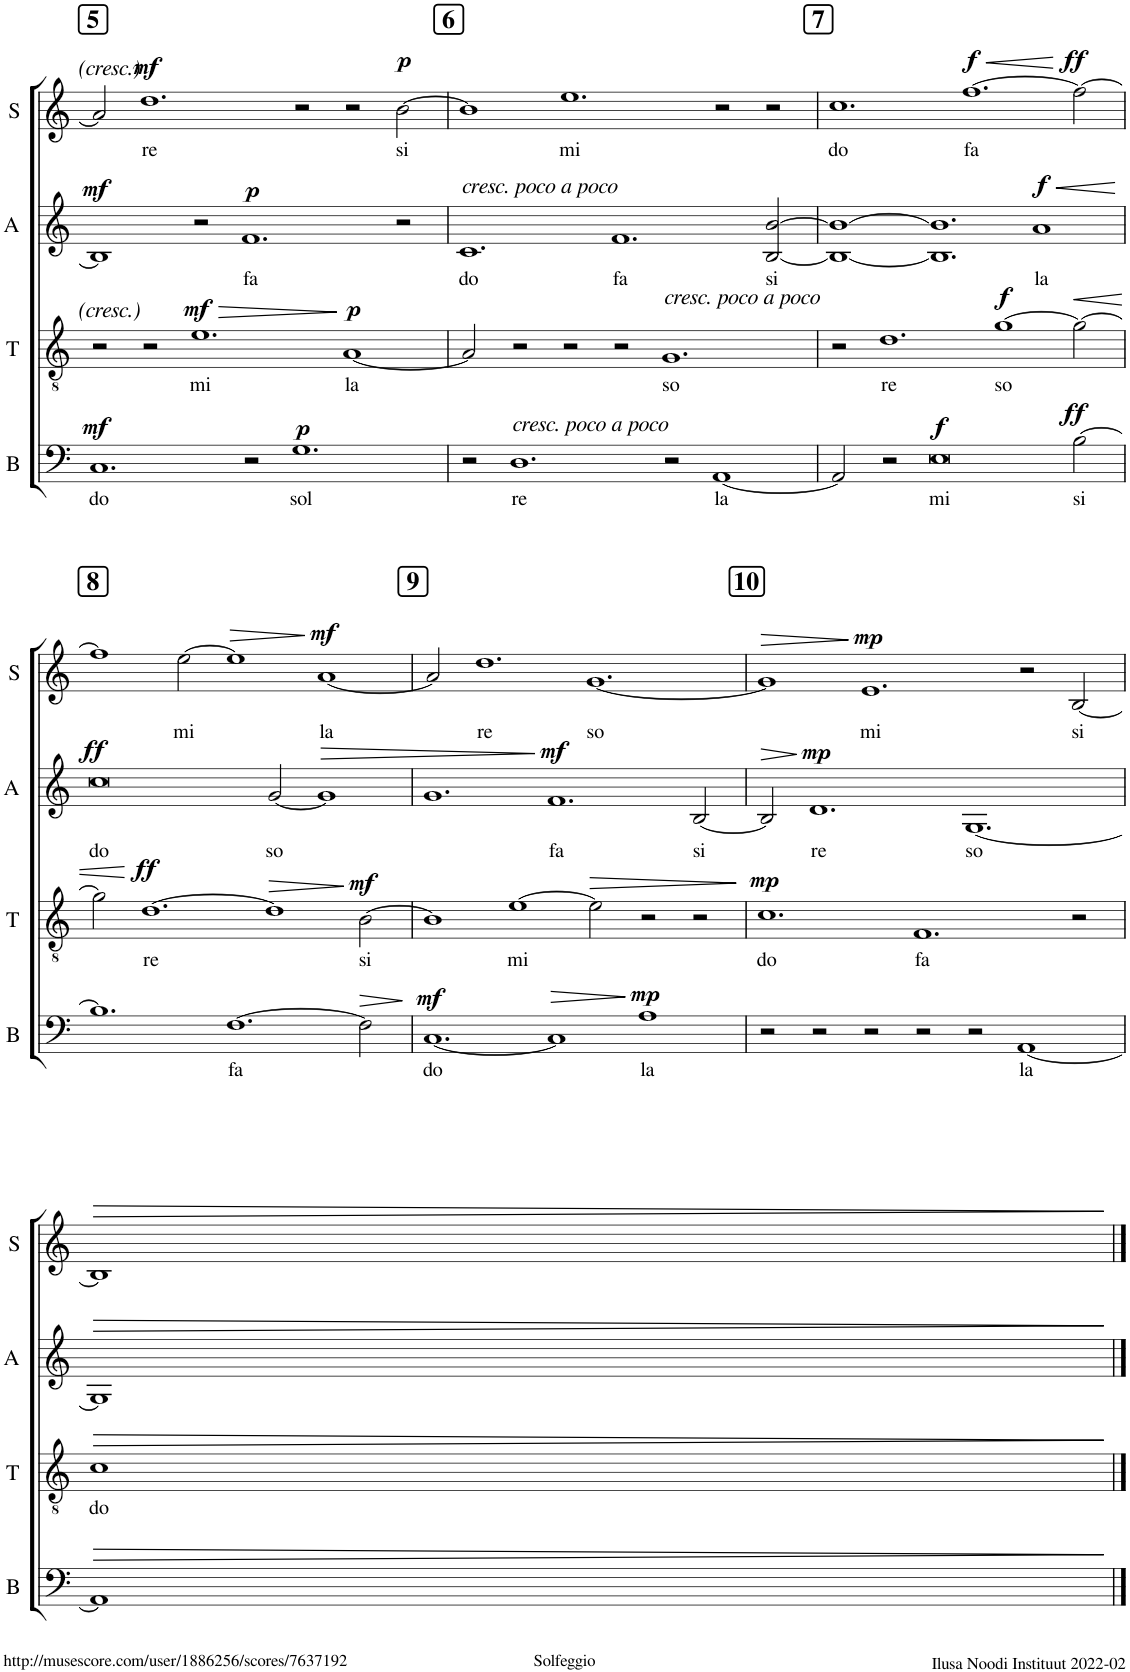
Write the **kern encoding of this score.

**kern	**text	**dynam	**kern	**text	**dynam	**kern	**text	**dynam	**kern	**text	**dynam
*part4	*part4	*part4	*part3	*part3	*part3	*part2	*part2	*part2	*part1	*part1	*part1
*staff4	*staff4	*staff4	*staff3	*staff3	*staff3	*staff2	*staff2	*staff2	*staff1	*staff1	*staff1
*I"B	*	*	*I"T	*	*	*I"A	*	*	*I"S	*	*
*I'B	*	*	*I'T	*	*	*I'A	*	*	*I'S	*	*
!!LO:PB:g=z
*clefF4	*	*	*clefGv2	*	*	*clefG2	*	*	*clefG2	*	*
*k[]	*	*	*k[]	*	*	*k[]	*	*	*k[]	*	*
*M7/2	*	*	*M7/2	*	*	*M7/2	*	*	*M7/2	*	*
!!LO:REH:place=s1:a:B:cj:fs=14:t=5
=5	=5	=5	=5	=5	=5	=5	=5	=5	=5	=5	=5
!	!LO:LY:b	!LO:DY:a	!	!	!	!	!	!LO:DY:a	!	!	!
1.C	do	mf	2r	.	.	1B]	.	mf	2a/]	.	.
!	!	!	!	!	!	!	!	!	!	!LO:LY:b	!LO:DY:a
.	.	.	2r	.	.	.	.	.	1.dd	re	mf
!	!	!	!	!LO:LY:b	!LO:HP:b	!	!	!	!	!	!
!	!	!	!	!	!LO:DY:n=1:a	!	!	!	!	!	!
.	.	.	1.e	mi	> mf	2r	.	.	.	.	.
!	!	!	!	!	!	!	!LO:LY:b	!LO:DY:a	!	!	!
2r	.	.	.	.	.	1.f	fa	p	.	.	.
!	!LO:LY:b	!LO:DY:a	!	!	!	!	!	!	!	!	!
1.G	sol	p	.	.	.	.	.	.	2r	.	.
!	!	!	!	!LO:LY:b	!LO:DY:n=2:a	!	!	!	!	!	!
.	.	.	[1A	la	] p	.	.	.	2r	.	.
!	!	!	!	!	!	!	!	!	!	!LO:LY:b	!LO:DY:a
.	.	.	.	.	.	2r	.	.	[2b\	si	p
!!LO:REH:place=s1:a:B:cj:fs=14:t=6
=6	=6	=6	=6	=6	=6	=6	=6	=6	=6	=6	=6
!	!	!	!	!	!	!LO:TX:a:i:t=cresc. poco a poco	!	!	!	!	!
!	!	!	!	!	!	!	!LO:LY:b	!	!	!	!
2r	.	.	2A/]	.	.	1.c	do	.	1b]	.	.
!LO:TX:a:i:t=cresc. poco a poco	!	!	!	!	!	!	!	!	!	!	!
!	!LO:LY:b	!	!	!	!	!	!	!	!	!	!
1.D	re	.	2r	.	.	.	.	.	.	.	.
!	!	!	!	!	!	!	!	!	!	!LO:LY:b	!
.	.	.	2r	.	.	.	.	.	1.ee	mi	.
!	!	!	!	!	!	!	!LO:LY:b	!	!	!	!
.	.	.	2r	.	.	1.f	fa	.	.	.	.
!	!	!	!LO:TX:a:i:t=cresc. poco a poco	!	!	!	!	!	!	!	!
!	!	!	!	!LO:LY:b	!	!	!	!	!	!	!
2r	.	.	1.G	so	.	.	.	.	.	.	.
!	!LO:LY:b	!	!	!	!	!	!	!	!	!	!
[1AA	la	.	.	.	.	.	.	.	2r	.	.
!	!	!	!	!	!	!	!LO:LY:b	!	!	!	!
.	.	.	.	.	.	[2B/ [2b/	si	.	2r	.	.
!!LO:REH:place=s1:a:B:cj:fs=14:t=7
=7	=7	=7	=7	=7	=7	=7	=7	=7	=7	=7	=7
!	!	!	!	!	!	!	!	!	!	!LO:LY:b	!
2AA/]	.	.	2r	.	.	1B_ 1b_	.	.	1.cc	do	.
!	!	!	!	!LO:LY:b	!	!	!	!	!	!	!
2r	.	.	1.d	re	.	.	.	.	.	.	.
!	!LO:LY:b	!LO:DY:a	!	!	!	!	!	!	!	!	!
0E	mi	f	.	.	.	1.B] 1.b]	.	.	.	.	.
!	!	!	!	!	!	!	!	!	!	!LO:LY:b	!LO:HP:b
!	!	!	!	!	!	!	!	!	!	!	!LO:DY:n=1:a
.	.	.	.	.	.	.	.	.	[1.ff	fa	< f
!	!	!	!	!LO:LY:b	!LO:DY:a	!	!	!	!	!	!
.	.	.	[1g	so	f	.	.	.	.	.	.
!	!	!	!	!	!	!	!LO:LY:b	!LO:HP:b	!	!	!
!	!	!	!	!	!	!	!	!LO:DY:n=1:a	!	!	!
.	.	.	.	.	.	1a	la	< f	.	.	.
!	!LO:LY:b	!LO:DY:a	!	!	!LO:HP:b	!	!	!	!	!	!LO:DY:n=2:a
[2B\	si	ff	2g\_	.	<	.	.	.	2ff\_	.	[ ff
.	.	.	.	.	.	.	.	[	.	.	.
!!LO:LB:g=z
!!LO:REH:place=s1:a:B:cj:fs=14:t=8
=8	=8	=8	=8	=8	=8	=8	=8	=8	=8	=8	=8
!	!	!	!	!	!	!	!LO:LY:b	!LO:DY:a	!	!	!
1.B]	.	.	2g\]	.	.	0cc	do	ff	1ff]	.	.
!	!	!	!	!LO:LY:b	!LO:DY:n=1:a	!	!	!	!	!	!
.	.	.	[1.d	re	[ ff	.	.	.	.	.	.
!	!	!	!	!	!	!	!	!	!	!LO:LY:b	!
.	.	.	.	.	.	.	.	.	[2ee\	mi	.
!	!LO:LY:b	!	!	!	!	!	!	!	!	!	!LO:HP:b
[1.F	fa	.	.	.	.	.	.	.	1ee]	.	>
!	!	!	!	!	!LO:HP:b	!	!LO:LY:b	!	!	!	!
.	.	.	1d]	.	>	[2g/	so	.	.	.	.
!	!	!	!	!	!	!	!	!LO:HP:b	!	!LO:LY:b	!LO:DY:n=1:a
.	.	.	.	.	.	1g]	.	>	[1a	la	] mf
!	!	!LO:HP:b	!	!LO:LY:b	!LO:DY:n=2:a	!	!	!	!	!	!
2F\]	.	>	[2B\	si	] mf	.	.	.	.	.	.
.	.	]	.	.	.	.	.	.	.	.	.
!!LO:REH:place=s1:a:B:cj:fs=14:t=9
=9	=9	=9	=9	=9	=9	=9	=9	=9	=9	=9	=9
!	!LO:LY:b	!LO:DY:a	!	!	!	!	!	!	!	!	!
[1.C	do	mf	1B]	.	.	1.g	.	.	2a/]	.	.
!	!	!	!	!	!	!	!	!	!	!LO:LY:b	!
.	.	.	.	.	.	.	.	.	1.dd	re	.
!	!	!	!	!LO:LY:b	!	!	!	!	!	!	!
.	.	.	[1e	mi	.	.	.	.	.	.	.
!	!	!LO:HP:b	!	!	!	!	!LO:LY:b	!LO:DY:n=1:a	!	!	!
1C]	.	>	.	.	.	1.f	fa	] mf	.	.	.
!	!	!	!	!	!LO:HP:b	!	!	!	!	!LO:LY:b	!
.	.	.	2e\]	.	>	.	.	.	[1.g	so	.
!	!LO:LY:b	!LO:DY:n=1:a	!	!	!	!	!	!	!	!	!
1A	la	] mp	2r	.	.	.	.	.	.	.	.
!	!	!	!	!	!	!	!LO:LY:b	!	!	!	!
.	.	.	2r	.	.	[2B/	si	.	.	.	.
.	.	.	.	.	]	.	.	.	.	.	.
!!LO:REH:place=s1:a:B:cj:fs=14:t=10
=10	=10	=10	=10	=10	=10	=10	=10	=10	=10	=10	=10
!	!	!	!	!LO:LY:b	!LO:DY:a	!	!	!LO:HP:b	!	!	!LO:HP:b
2r	.	.	1.c	do	mp	2B/]	.	>	1g]	.	>
!	!	!	!	!	!	!	!LO:LY:b	!LO:DY:n=1:a	!	!	!
2r	.	.	.	.	.	1.d	re	] mp	.	.	.
!	!	!	!	!	!	!	!	!	!	!LO:LY:b	!LO:DY:n=1:a
2r	.	.	.	.	.	.	.	.	1.e	mi	] mp
!	!	!	!	!LO:LY:b	!	!	!	!	!	!	!
2r	.	.	1.F	fa	.	.	.	.	.	.	.
!	!	!	!	!	!	!	!LO:LY:b	!	!	!	!
2r	.	.	.	.	.	[1.G	so	.	.	.	.
!	!LO:LY:b	!	!	!	!	!	!	!	!	!	!
[1AA	la	.	.	.	.	.	.	.	2r	.	.
!	!	!	!	!	!	!	!	!	!	!LO:LY:b	!
.	.	.	2r	.	.	.	.	.	[2B/	si	.
!!LO:LB:g=z
=11	=11	=11	=11	=11	=11	=11	=11	=11	=11	=11	=11
!	!	!LO:HP:b	!	!LO:LY:b	!LO:HP:b	!	!	!LO:HP:b	!	!	!LO:HP:b
1AA]	.	>	1c	do	>	1G]	.	>	1B]	.	>
.	.	]	.	.	]	.	.	]	.	.	]
==	==	==	==	==	==	==	==	==	==	==	==
*-	*-	*-	*-	*-	*-	*-	*-	*-	*-	*-	*-
